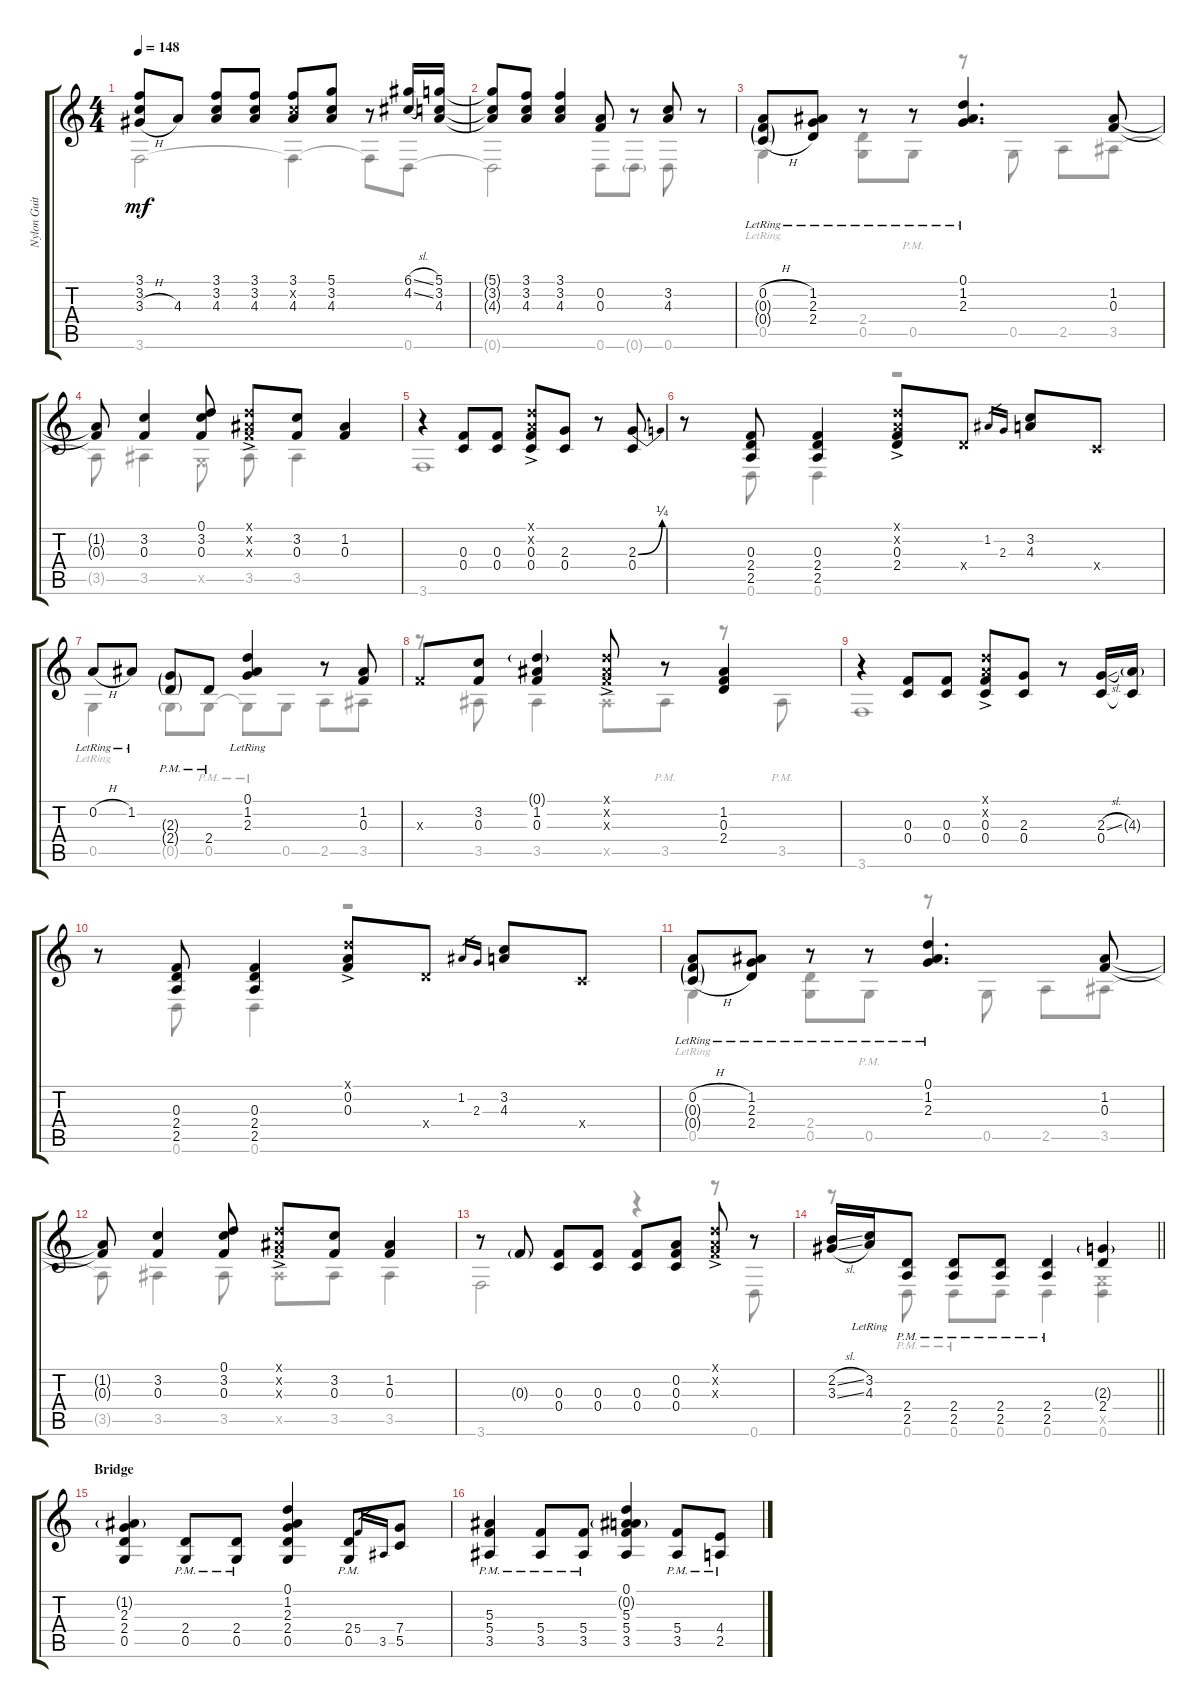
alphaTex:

\track ("Nylon Guitar" "Nylon Guit") {instrument acousticguitarnylon}
\staff {score tabs}
\tuning (D4 A3 F3 C3 G2 D2) {hide}
\voice
\ts (4 4)
\tempo 148
\clef g2
\ks c
(3.1 3.2 3.3{h}).8{dy mf} 4.3.8 (3.1 3.2 4.3).8 (3.1 3.2 4.3).8 (3.1 3.2{x} 4.3).8 (5.1 3.2 4.3).8 r.8 (6.1{sl} 4.2{sl}).16 (5.1 3.2 4.3).16 |
(5.1{t} 3.2{t} 4.3{t}).8 (3.1 3.2 4.3).8 (3.1 3.2 4.3).4 (0.2 0.3).8 r.8 (3.2 4.3).8 r.8 |
(0.2{h lr} 0.3{h g} 0.4{h g}).8 (1.2{lr} 2.3 2.4).8 r.8 r.8 (0.1{lr} 1.2 2.3).4{d} (1.2 0.3).8 |
(1.2{t} 0.3{t}).8 (3.2 0.3).4 (0.1 3.2 0.3).8 (0.1{ac x} 1.2{x} 0.3{x}).8 (3.2 0.3).8 (1.2 0.3).4 |
r.4 (0.3 0.4).8 (0.3 0.4).8 (0.1{ac x} 0.2{ac x} 0.3 0.4).8 (2.3 0.4).8 r.8 (2.3{be (bend 0 0 60 1)} 0.4).8 |
r.8 (0.3 2.4 2.5).8 (0.3 2.4 2.5).4 (0.1{ac x} 0.2{x} 0.3 2.4).8 2.4{x}.8 1.2.16{gr} 2.3.16{gr} (3.2 4.3).8 0.4{x}.8 |
0.2{h lr}.8 1.2{lr}.8 (2.3{g} 2.4{g pm}).8 2.4{pm}.8 (0.1{lr} 1.2 2.3).4 r.8 (1.2 0.3).8 |
0.3{x}.8 (3.2 0.3).8 (0.1{g} 1.2 0.3).4 (0.1{ac x} 1.2{x} 0.3{x}).8 r.8 (1.2 0.3 2.4).4 |
r.4 (0.3 0.4).8 (0.3 0.4).8 (0.1{ac x} 0.2{x} 0.3 0.4).8 (2.3 0.4).8 r.8 (2.3{sl} 0.4).16 (4.3{g} 0.4{t}).16 |
r.8 (0.3 2.4 2.5).8 (0.3 2.4 2.5).4 (0.1{ac x} 0.2 0.3).8 2.4{x}.8 1.2.16{gr} 2.3.16{gr} (3.2 4.3).8 0.4{x}.8 |
(0.2{h lr} 0.3{h g} 0.4{h g}).8 (1.2{lr} 2.3 2.4).8 r.8 r.8 (0.1{lr} 1.2 2.3).4{d} (1.2 0.3).8 |
(1.2{t} 0.3{t}).8 (3.2 0.3).4 (0.1 3.2 0.3).8 (0.1{ac x} 1.2{x} 0.3{x}).8 (3.2 0.3).8 (1.2 0.3).4 |
r.8 0.3{g}.8 (0.3 0.4).8 (0.3 0.4).8 (0.3 0.4).8 (0.2 0.3 0.4).8 (0.1{ac x} 0.2{x} 0.3{x}).8 r.8 |
\barLineRight lightlight
(2.2{sl} 3.3{sl}).16 (3.2{lr} 4.3{lr}).16 (2.4{pm} 2.5{pm}).8 (2.4{pm} 2.5{pm}).8 (2.4{pm} 2.5{pm}).8 (2.4 2.5{pm}).4 (2.3{g} 2.4).4 |
\section ("" "Bridge")
(1.2{g} 2.3 2.4 0.5).4 (2.4{pm} 0.5{pm}).8 (2.4{pm} 0.5{pm}).8 (0.1 1.2 2.3 2.4 0.5).4 (2.4{pm} 0.5{pm}).8 5.4.16{gr} 3.5.16{gr} (7.4 5.5).8 |
(5.3{pm} 5.4{pm} 3.5{pm}).4 (5.4{pm} 3.5{pm}).8 (5.4{pm} 3.5{pm}).8 (0.1 0.2{g} 5.3 5.4 3.5).4 (5.4{pm} 3.5{pm}).8 (4.4{pm} 2.5).8
\voice
\clef g2
\ottava regular
\simile none
\ks c
3.6.2{dy mf} 3.6{t}.4 3.6{t}.8 0.6.8 |
0.6{t}.2 0.6.8 0.6{g}.8 0.6.8 r.8 |
0.5{lr}.4 (2.4 0.5).8 0.5{pm}.8 r.8 0.5.8 2.5.8 3.5.8 |
3.5{t}.8 3.5.4 0.5{x}.8 3.5.8 3.5.4 |
3.6.1 |
r.8 0.6.8 0.6.4 r.2 |
0.5{lr}.4 0.5{g}.8 0.5{pm}.8 0.5{pm t}.8 0.5.8 2.5.8 3.5.8 |
r.8 3.5.8 3.5.4 3.5{x}.8 3.5{pm}.8 r.8 3.5{pm}.8 |
3.6.1 |
r.8 0.6.8 0.6.4 r.2 |
0.5{lr}.4 (2.4 0.5).8 0.5{pm}.8 r.8 0.5.8 2.5.8 3.5.8 |
3.5{t}.8 3.5.4 3.5.8 3.5{x}.8 3.5.8 3.5.4 |
3.6.2 r.4 r.8 0.6.8 |
\barLineRight lightlight
r.8 0.6{pm}.8 0.6{pm}.8 0.6.8 0.6.4 (0.5{x} 0.6).4 |
|
